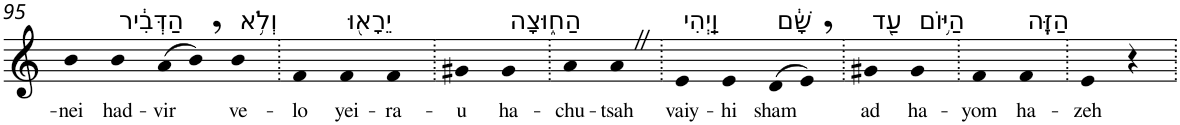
**kern	**text
*part1	*part1
*staff1	*staff1
*I"Piano	*
*I'Pno	*
!!LO:PB:g=z
*clefG2	*
*k[]	*
=95	=95
!	!LO:LY:b
4b	-nei
!LO:TX:a:t=הַדְּבִ֔יר	!
!	!LO:LY:b
4b	had-
!	!LO:LY:b
(>8a	-vir
8b,)	.
!LO:TX:a:t=וְלֹ֥א	!
!	!LO:LY:b
4b	ve-
=96.	=96.
!	!LO:LY:b
4f	-lo
!LO:TX:a:t=יֵרָא֖וּ	!
!	!LO:LY:b
4f	yei-
!	!LO:LY:b
4f	-ra-
=97.	=97.
!	!LO:LY:b
4g#X	-u
!LO:TX:a:t=הַח֑וּצָה	!
!	!LO:LY:b
4g#	ha-
=98.	=98.
!	!LO:LY:b
4a	-chu-
!	!LO:LY:b
4aZ	-tsah
=99.	=99.
!LO:TX:a:t=וַֽיְהִי	!
!	!LO:LY:b
4e	vaiy-
!	!LO:LY:b
4e	-hi
!LO:TX:a:t=שָׁ֔ם	!
!	!LO:LY:b
(>8d	sham
8e,)	.
=100.	=100.
!LO:TX:a:t=עַ֖ד	!
!	!LO:LY:b
4g#X	ad
!LO:TX:a:t=הַיּ֥וֹם	!
!	!LO:LY:b
4g#	ha-
=101.	=101.
!	!LO:LY:b
4f	-yom
!LO:TX:a:t=הַזֶּֽה	!
!	!LO:LY:b
4f	ha-
=102.	=102.
!	!LO:LY:b
4e	-zeh
4r	.
=.	=.
*-	*-
